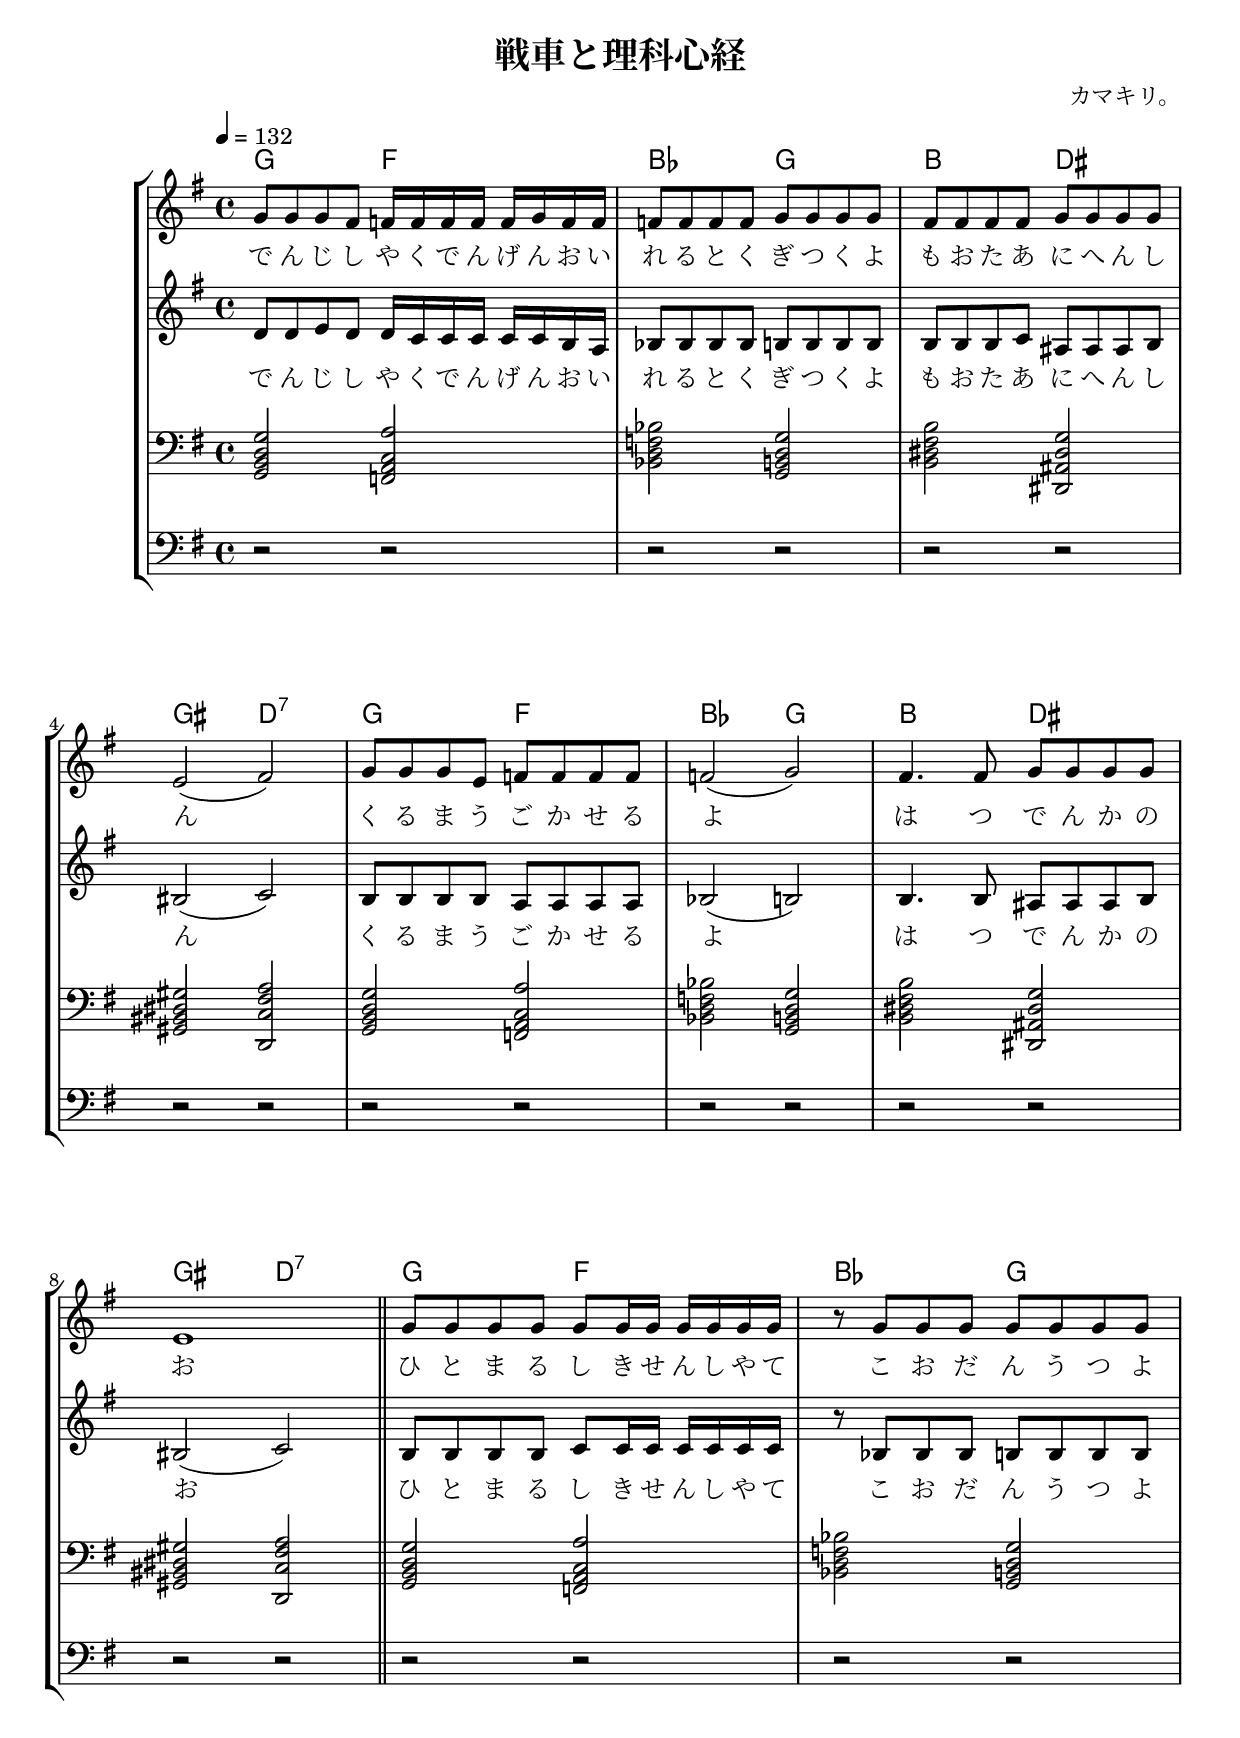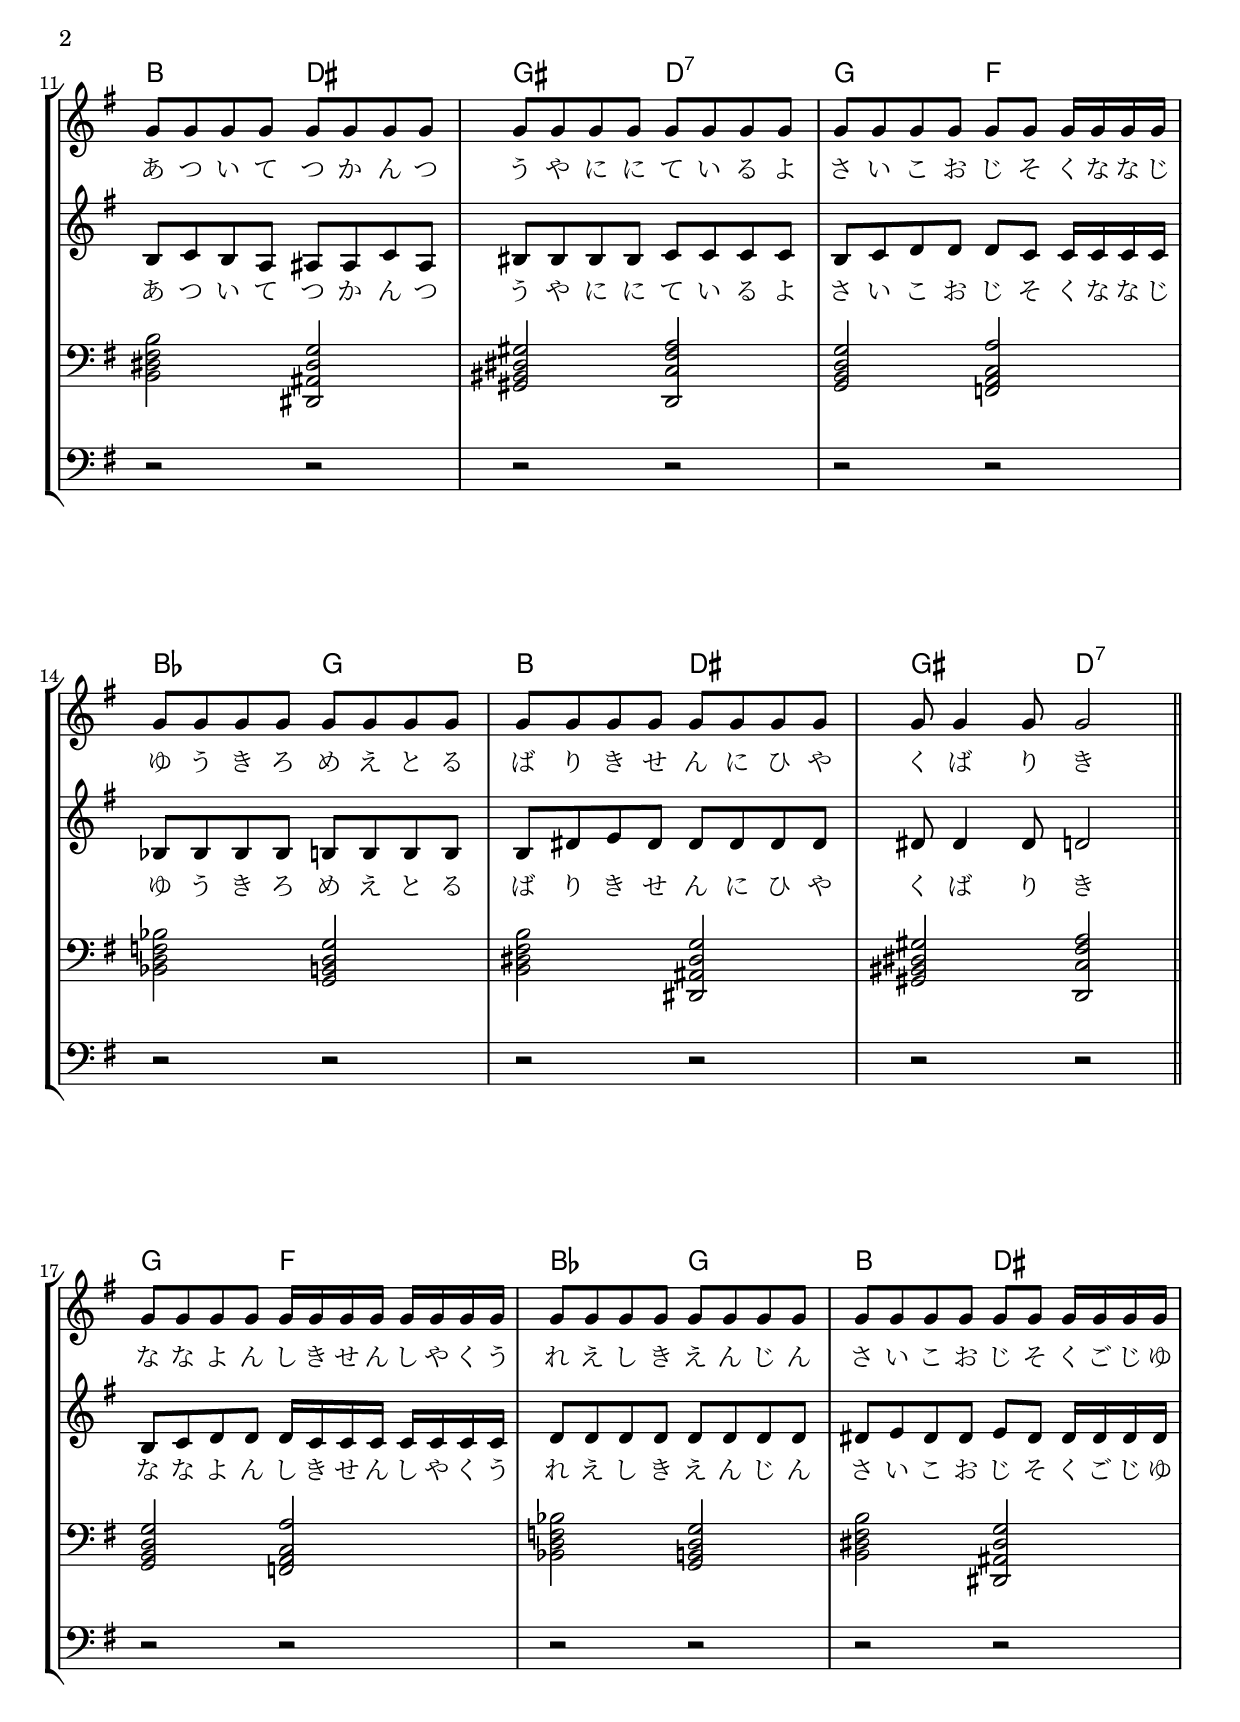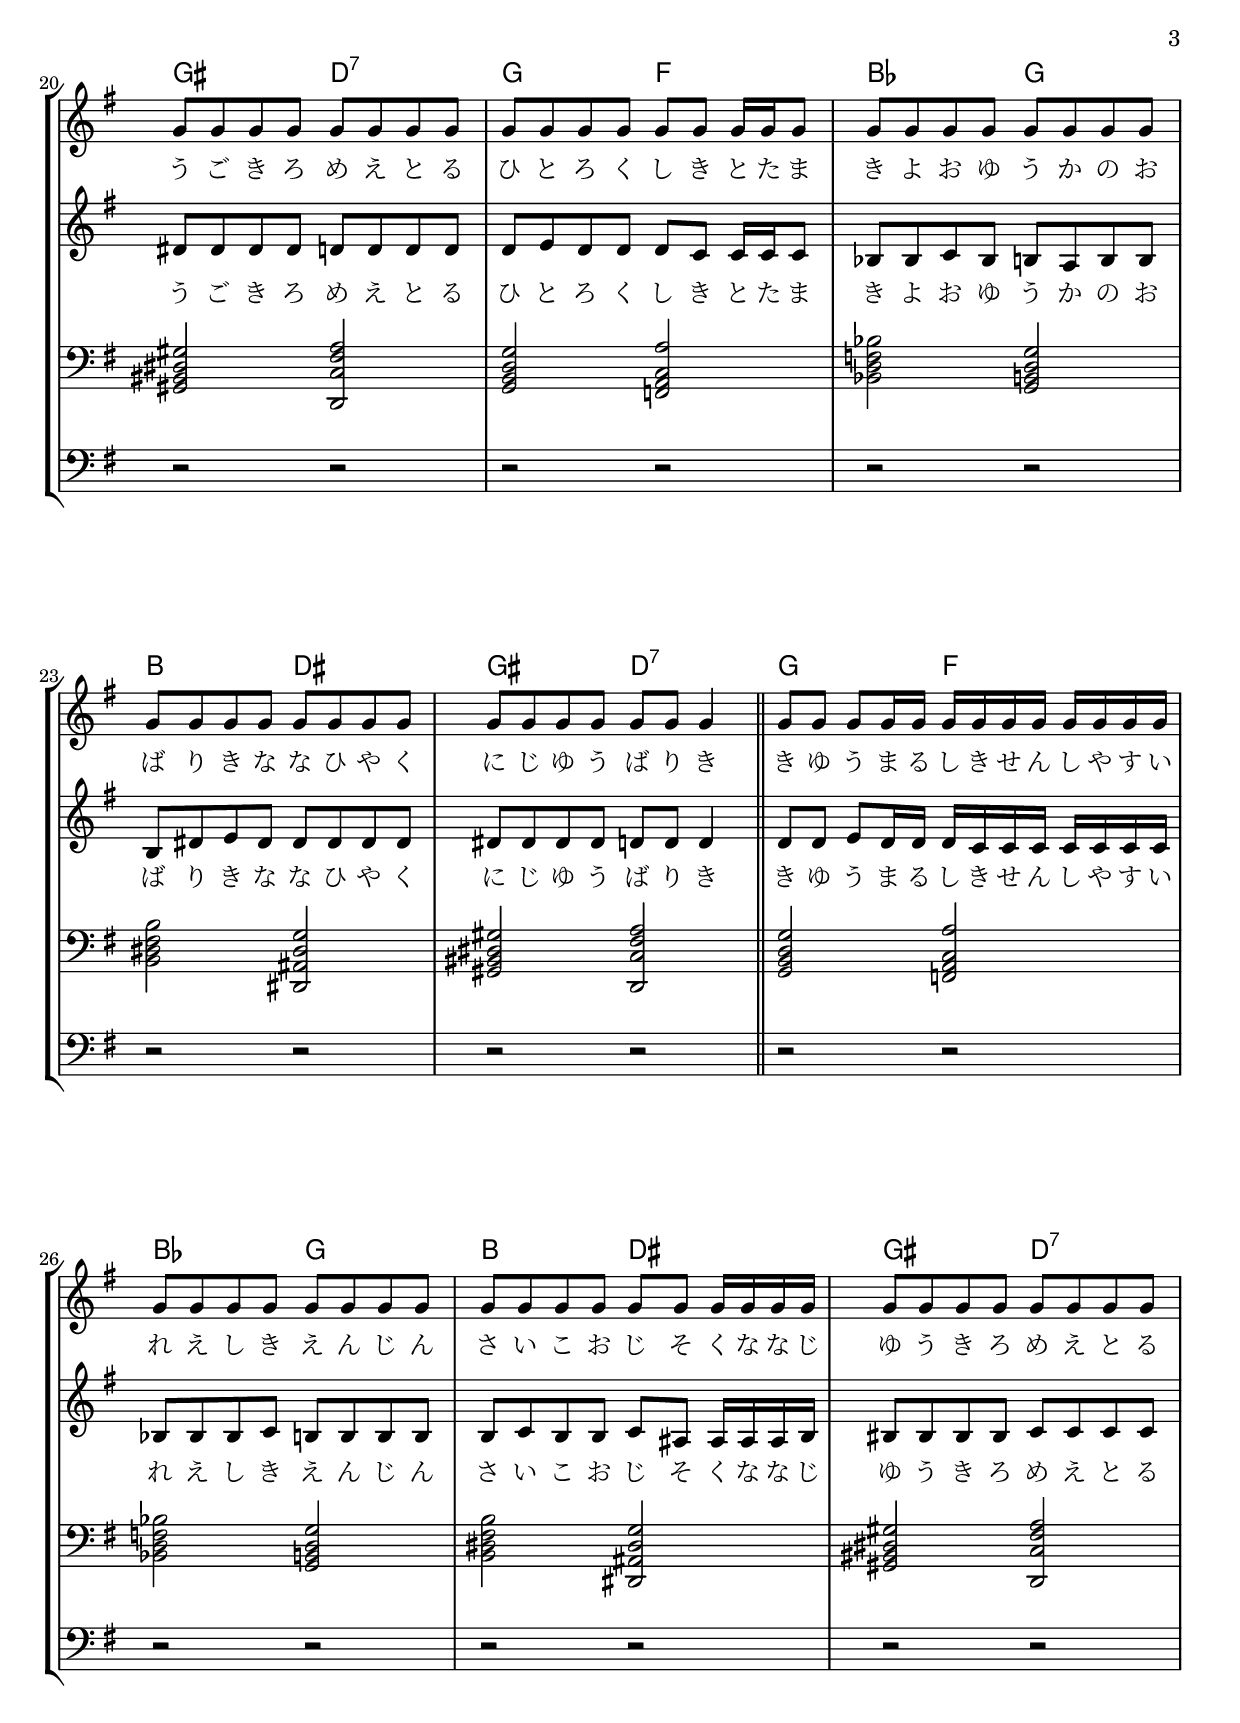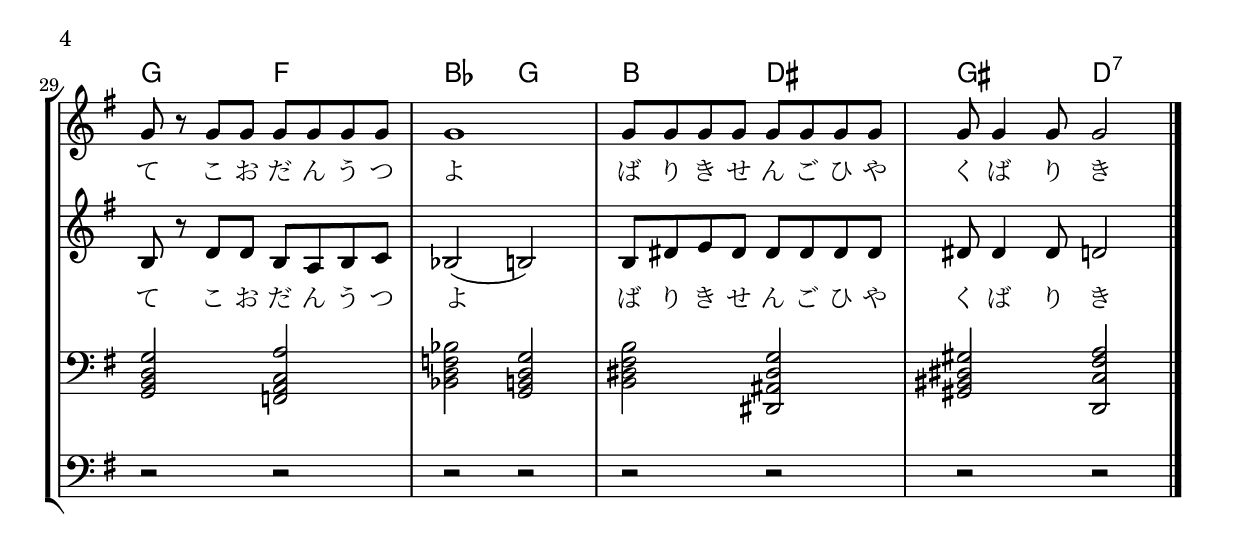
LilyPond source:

\version "2.12.1"

\header {
	title = \markup {戦車と理科心経}
	composer = \markup \center-column {カマキリ。}
}

harmony = \chordmode {
	g2 f bes g b dis gis d:7 g f bes g b dis gis d:7 

	g f bes g b dis gis d:7 g f bes g b dis gis d:7 

	g f bes g b dis gis d:7 g f bes g b dis gis d:7 

	g f bes g b dis gis d:7 g f bes g b dis gis d:7 
}

melody = {
	\set Staff.midiInstrument = #"mmi0.38"
		\key g \major
	\tempo 4 = 132
g'8  g'8  g'8  fis'8  f'16  f'16  f'16  f'16  f'16  g'16  f'16  f'16 
	f'8  f'8  f'8  f'8  g'8  g'8  g'8  g'8 
	fis'8  fis'8  fis'8  fis'8  g'8  g'8  g'8  g'8 
	e'2  (fis'2) 
	g'8  g'8  g'8  e'8  f'8  f'8  f'8  f'8 
	f'2  (g'2) 
	fis'4.  fis'8  g'8  g'8  g'8  g'8 
	e'1
	\set Staff.midiInstrument = #"mmi0.48"
	g'8  g'8  g'8  g'8  g'8  g'16  g'16  g'16  g'16  g'16  g'16 
	r8  g'8  g'8  g'8  g'8  g'8  g'8  g'8 
	g'8  g'8  g'8  g'8  g'8  g'8  g'8  g'8 
	g'8  g'8  g'8  g'8  g'8  g'8  g'8  g'8 
	g'8  g'8  g'8  g'8  g'8  g'8  g'16  g'16  g'16  g'16 
	g'8  g'8  g'8  g'8  g'8  g'8  g'8  g'8 
	g'8  g'8  g'8  g'8  g'8  g'8  g'8  g'8 
	g'8  g'4  g'8  g'2
	\set Staff.midiInstrument = #"mmi0.42"
	g'8  g'8  g'8  g'8  g'16  g'16  g'16  g'16  g'16  g'16  g'16  g'16 
	g'8  g'8  g'8  g'8  g'8  g'8  g'8  g'8 
	g'8  g'8  g'8  g'8  g'8  g'8  g'16  g'16  g'16  g'16 
	g'8  g'8  g'8  g'8  g'8  g'8  g'8  g'8 
	g'8  g'8  g'8  g'8  g'8  g'8  g'16  g'16  g'8 
	g'8  g'8  g'8  g'8  g'8  g'8  g'8  g'8 
	g'8  g'8  g'8  g'8  g'8  g'8  g'8  g'8 
	g'8  g'8  g'8  g'8  g'8  g'8  g'4
	\set Staff.midiInstrument = #"fss0.5"
	g'8  g'8  g'8  g'16  g'16  g'16  g'16  g'16  g'16  g'16  g'16  g'16  g'16 
	g'8  g'8  g'8  g'8  g'8  g'8  g'8  g'8 
	g'8  g'8  g'8  g'8  g'8  g'8  g'16  g'16  g'16  g'16 
	g'8  g'8  g'8  g'8  g'8  g'8  g'8  g'8 
	g'8  r8  g'8  g'8  g'8  g'8  g'8  g'8 
	g'1 
	g'8  g'8  g'8  g'8  g'8  g'8  g'8  g'8 
	g'8  g'4  g'8  g'2
	\bar "|."
}

words = \lyricmode {
	で  ん  じ  し  や  く  で  ん  げ  ん  お  い  れ  る  と  く  ぎ  つ  く  よ  も  お  た  あ  に  へ  ん  し  ん  く  る  ま  う  ご  か  せ  る  よ  は  つ  で  ん  か  の  お  
	ひ  と  ま  る  し  き  せ  ん  し  や  て  こ  お  だ  ん  う  つ  よ  あ  つ  い  て  つ  か  ん  つ  う  や  に  に  て  い  る  よ  さ  い  こ  お  じ  そ  く  な  な  じ  ゆ  う  き  ろ  め  え  と  る  ば  り  き  せ  ん  に  ひ  や  く  ば  り  き  
	な  な  よ  ん  し  き  せ  ん  し  や  く  う  れ  え  し  き  え  ん  じ  ん  さ  い  こ  お  じ  そ  く  ご  じ  ゆ  う  ご  き  ろ  め  え  と  る  ひ  と  ろ  く  し  き  と  た  ま  き  よ  お  ゆ  う  か  の  お  ば  り  き  な  な  ひ  や  く  に  じ  ゆ  う  ば  り  き  
	き  ゆ  う  ま  る  し  き  せ  ん  し  や  す  い  れ  え  し  き  え  ん  じ  ん  さ  い  こ  お  じ  そ  く  な  な  じ  ゆ  う  き  ろ  め  え  と  る  て  こ  お  だ  ん  う  つ  よ  ば  り  き  せ  ん  ご  ひ  や  く  ば  り  き  
}

secondmelody = {
	\set Staff.midiInstrument = #"mmi0.38"
		\key g \major
	\tempo 4 = 132
d'8  d'8  e'8  d'8  d'16  c'16  c'16  c'16  c'16  c'16  b16  a16 
	bes8  bes8  bes8  bes8  b8  b8  b8  b8 
	b8  b8  b8  c'8  ais8  ais8  ais8  b8 
	bis2  (c'2) 
	b8  b8  b8  b8  a8  a8  a8  a8 
	bes2  (b2) 
	b4.  b8  ais8  ais8  ais8  b8 
	bis2  (c'2)
	\set Staff.midiInstrument = #"mmi0.48"
	b8  b8  b8  b8  c'8  c'16  c'16  c'16  c'16  c'16  c'16 
	r8  bes8  bes8  bes8  b8  b8  b8  b8 
	b8  c'8  b8  a8  ais8  ais8  c'8  ais8 
	bis8  bis8  bis8  bis8  c'8  c'8  c'8  c'8 
	b8  c'8  d'8  d'8  d'8  c'8  c'16  c'16  c'16  c'16 
	bes8  bes8  bes8  bes8  b8  b8  b8  b8 
	b8  dis'8  e'8  dis'8  dis'8  dis'8  dis'8  dis'8 
	dis'8  dis'4  dis'8  d'2
	\set Staff.midiInstrument = #"mmi0.42"
	b8  c'8  d'8  d'8  d'16  c'16  c'16  c'16  c'16  c'16  c'16  c'16 
	d'8  d'8  d'8  d'8  d'8  d'8  d'8  d'8 
	dis'8  e'8  dis'8  dis'8  e'8  dis'8  dis'16  dis'16  dis'16  dis'16 
	dis'8  dis'8  dis'8  dis'8  d'8  d'8  d'8  d'8 
	d'8  e'8  d'8  d'8  d'8  c'8  c'16  c'16  c'8 
	bes8  bes8  c'8  bes8  b8  a8  b8  b8 
	b8  dis'8  e'8  dis'8  dis'8  dis'8  dis'8  dis'8 
	dis'8  dis'8  dis'8  dis'8  d'8  d'8  d'4
	\set Staff.midiInstrument = #"fss0.6"
	d'8  d'8  e'8  d'16  d'16  d'16  c'16  c'16  c'16  c'16  c'16  c'16  c'16 
	bes8  bes8  bes8  c'8  b8  b8  b8  b8 
	b8  c'8  b8  b8  c'8  ais8  ais16  ais16  ais16  b16 
	bis8  bis8  bis8  bis8  c'8  c'8  c'8  c'8 
	b8  r8  d'8  d'8  b8  a8  b8  c'8 
	bes2  (b2) 
	b8  dis'8  e'8  dis'8  dis'8  dis'8  dis'8  dis'8 
	dis'8  dis'4  dis'8  d'2
	\bar "|."
}

secondwords = \lyricmode {
	で  ん  じ  し  や  く  で  ん  げ  ん  お  い  れ  る  と  く  ぎ  つ  く  よ  も  お  た  あ  に  へ  ん  し  ん  く  る  ま  う  ご  か  せ  る  よ  は  つ  で  ん  か  の  お  
	ひ  と  ま  る  し  き  せ  ん  し  や  て  こ  お  だ  ん  う  つ  よ  あ  つ  い  て  つ  か  ん  つ  う  や  に  に  て  い  る  よ  さ  い  こ  お  じ  そ  く  な  な  じ  ゆ  う  き  ろ  め  え  と  る  ば  り  き  せ  ん  に  ひ  や  く  ば  り  き  
	な  な  よ  ん  し  き  せ  ん  し  や  く  う  れ  え  し  き  え  ん  じ  ん  さ  い  こ  お  じ  そ  く  ご  じ  ゆ  う  ご  き  ろ  め  え  と  る  ひ  と  ろ  く  し  き  と  た  ま  き  よ  お  ゆ  う  か  の  お  ば  り  き  な  な  ひ  や  く  に  じ  ゆ  う  ば  り  き  
	き  ゆ  う  ま  る  し  き  せ  ん  し  や  す  い  れ  え  し  き  え  ん  じ  ん  さ  い  こ  お  じ  そ  く  な  な  じ  ゆ  う  き  ろ  め  え  と  る  て  こ  お  だ  ん  う  つ  よ  ば  り  き  せ  ん  ご  ひ  や  く  ば  り  き  
}

tempochange = {
	\tempo 4 = 132
	r1 | r1 | r1 | r1 | r1 | r1 | r1 | r1 \bar "||"
	\tempo 4 = 132
	r1 | r1 | r1 | r1 | r1 | r1 | r1 | r1 \bar "||"
	\tempo 4 = 132
	r1 | r1 | r1 | r1 | r1 | r1 | r1 | r1 \bar "||"
	\tempo 4 = 132
	r1 | r1 | r1 | r1 | r1 | r1 | r1 | r1 \bar "|."
}

mainacc = {
	\clef bass
	\set Staff.midiInstrument = #"Woodblock"
	\key g \major
	\tempo 4 = 132
	<g, b, d g>2
	<f, a, c a>2
	<bes, d f bes>2
	<g, b, d g>2
	<b, dis fis b>2
	<dis, ais, dis g>2
	<gis, bis, dis gis>2
	<d, c fis a>2
	<g, b, d g>2
	<f, a, c a>2
	<bes, d f bes>2
	<g, b, d g>2
	<b, dis fis b>2
	<dis, ais, dis g>2
	<gis, bis, dis gis>2
	<d, c fis a>2
	\bar "||"

	\set Staff.midiInstrument = #"Woodblock"
	<g, b, d g>2
	<f, a, c a>2
	<bes, d f bes>2
	<g, b, d g>2
	<b, dis fis b>2
	<dis, ais, dis g>2
	<gis, bis, dis gis>2
	<d, c fis a>2
	<g, b, d g>2
	<f, a, c a>2
	<bes, d f bes>2
	<g, b, d g>2
	<b, dis fis b>2
	<dis, ais, dis g>2
	<gis, bis, dis gis>2
	<d, c fis a>2
	\bar "||"

	\set Staff.midiInstrument = #"Woodblock"
	<g, b, d g>2
	<f, a, c a>2
	<bes, d f bes>2
	<g, b, d g>2
	<b, dis fis b>2
	<dis, ais, dis g>2
	<gis, bis, dis gis>2
	<d, c fis a>2
	<g, b, d g>2
	<f, a, c a>2
	<bes, d f bes>2
	<g, b, d g>2
	<b, dis fis b>2
	<dis, ais, dis g>2
	<gis, bis, dis gis>2
	<d, c fis a>2
	\bar "||"

	\set Staff.midiInstrument = #"Woodblock"
	<g, b, d g>2
	<f, a, c a>2
	<bes, d f bes>2
	<g, b, d g>2
	<b, dis fis b>2
	<dis, ais, dis g>2
	<gis, bis, dis gis>2
	<d, c fis a>2
	<g, b, d g>2
	<f, a, c a>2
	<bes, d f bes>2
	<g, b, d g>2
	<b, dis fis b>2
	<dis, ais, dis g>2
	<gis, bis, dis gis>2
	<d, c fis a>2
	\bar "|."
}

subacc = {
	\clef bass
	\set Staff.midiInstrument = #"Acoustic grand"
	\key g \major
	\tempo 4 = 132
	r2
	r2
	r2
	r2
	r2
	r2
	r2
	r2
	r2
	r2
	r2
	r2
	r2
	r2
	r2
	r2
	\bar "||"

	\set Staff.midiInstrument = #"Acoustic grand"
	r2
	r2
	r2
	r2
	r2
	r2
	r2
	r2
	r2
	r2
	r2
	r2
	r2
	r2
	r2
	r2
	\bar "||"

	\set Staff.midiInstrument = #"Acoustic grand"
	r2
	r2
	r2
	r2
	r2
	r2
	r2
	r2
	r2
	r2
	r2
	r2
	r2
	r2
	r2
	r2
	\bar "||"

	\set Staff.midiInstrument = #"Acoustic grand"
	r2
	r2
	r2
	r2
	r2
	r2
	r2
	r2
	r2
	r2
	r2
	r2
	r2
	r2
	r2
	r2
	\bar "|."
}

percA = {
	\drummode {
	r1 |r1 |r1 |r1 |r1 |r1 |r1 |r1 \bar "||"
	r1 |r1 |r1 |r1 |r1 |r1 |r1 |r1 \bar "||"
	r1 |r1 |r1 |r1 |r1 |r1 |r1 |r1 \bar "||"
	r1 |r1 |r1 |r1 |r1 |r1 |r1 |r1 \bar "|."
	}
}

percB = {
	\drummode {
	r1 |r1 |r1 |r1 |r1 |r1 |r1 |r1 \bar "||"
	r1 |r1 |r1 |r1 |r1 |r1 |r1 |r1 \bar "||"
	r1 |r1 |r1 |r1 |r1 |r1 |r1 |r1 \bar "||"
	r1 |r1 |r1 |r1 |r1 |r1 |r1 |r1 \bar "|."
	}
}

percC = {
	\drummode {
	r1 |r1 |r1 |r1 |r1 |r1 |r1 |r1 \bar "||"
	r1 |r1 |r1 |r1 |r1 |r1 |r1 |r1 \bar "||"
	r1 |r1 |r1 |r1 |r1 |r1 |r1 |r1 \bar "||"
	r1 |r1 |r1 |r1 |r1 |r1 |r1 |r1 \bar "|."
	}
}

percD = {
	\drummode {
	r1 |r1 |r1 |r1 |r1 |r1 |r1 |r1 \bar "||"
	r1 |r1 |r1 |r1 |r1 |r1 |r1 |r1 \bar "||"
	r1 |r1 |r1 |r1 |r1 |r1 |r1 |r1 \bar "||"
	r1 |r1 |r1 |r1 |r1 |r1 |r1 |r1 \bar "|."
	}
}

percE = {
	\drummode {
	r1 |r1 |r1 |r1 |r1 |r1 |r1 |r1 \bar "||"
	r1 |r1 |r1 |r1 |r1 |r1 |r1 |r1 \bar "||"
	r1 |r1 |r1 |r1 |r1 |r1 |r1 |r1 \bar "||"
	r1 |r1 |r1 |r1 |r1 |r1 |r1 |r1 \bar "|."
	}
}

\score {
	<<
		\new StaffGroup <<
			\new ChordNames {\harmony}
			\new Voice = "melody" {\melody}
			\new Lyrics \lyricsto "melody" \words
			\new Voice = "secondmelody" {\secondmelody}
			\new Lyrics \lyricsto "secondmelody" \secondwords
			\new Staff = "mainacc" {\mainacc}
			\new Staff = "subacc" {\subacc}
		>>
	>>
	\layout { }
}
